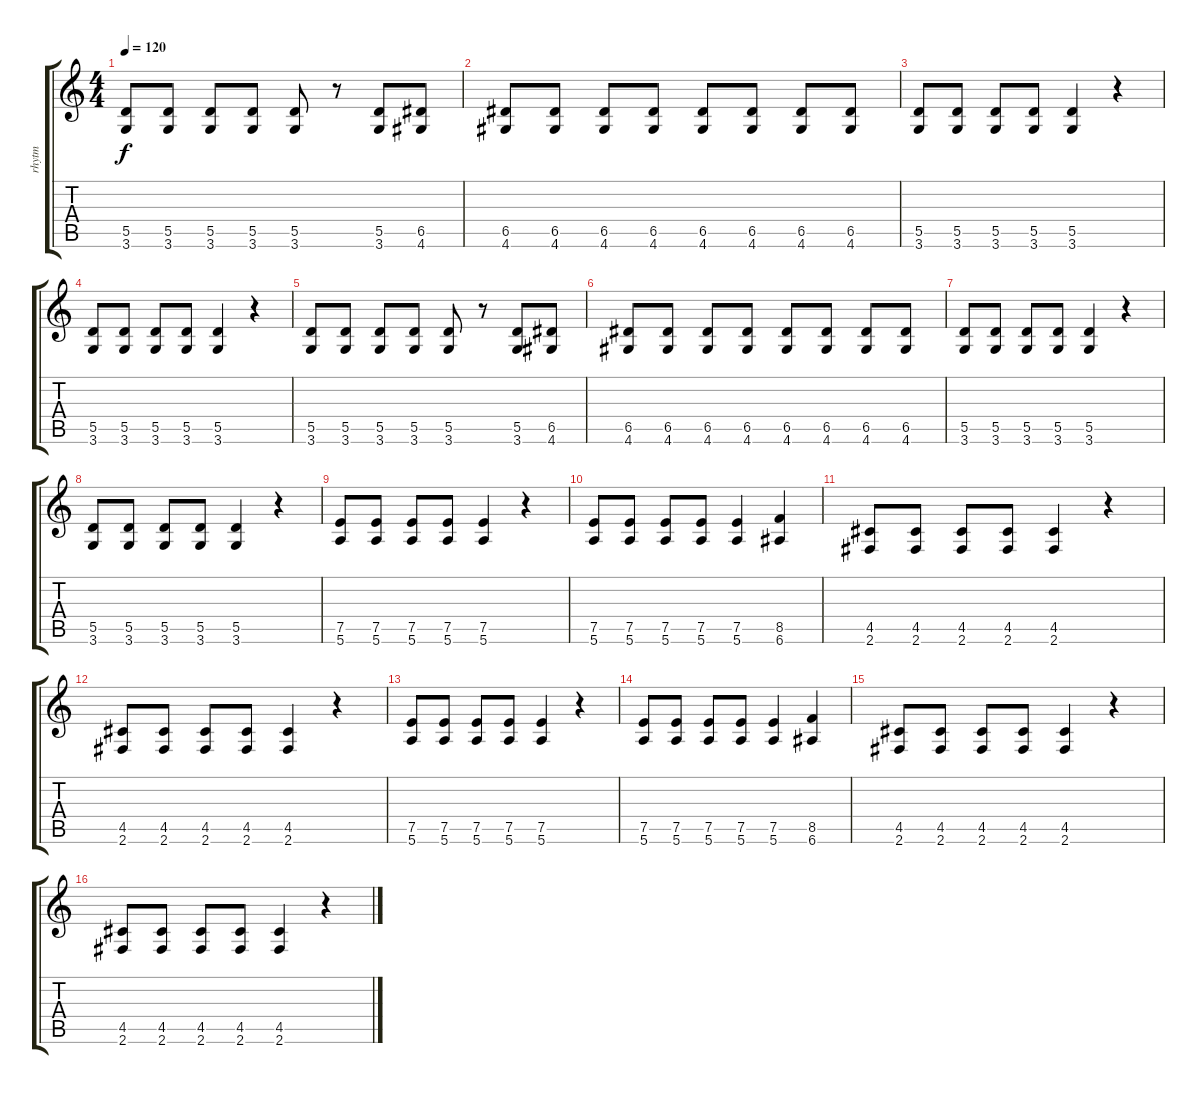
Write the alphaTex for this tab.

\track ("rhytm" "rhytm") {instrument distortionguitar}
\staff {score tabs}
\tuning (E4 B3 G3 D3 A2 E2) {hide}
\ts (4 4)
\tempo 120
\clef g2
\ks c
(5.5 3.6).8{dy f} (5.5 3.6).8 (5.5 3.6).8 (5.5 3.6).8 (5.5 3.6).8 r.8 (5.5 3.6).8 (6.5 4.6).8 |
(6.5 4.6).8 (6.5 4.6).8 (6.5 4.6).8 (6.5 4.6).8 (6.5 4.6).8 (6.5 4.6).8 (6.5 4.6).8 (6.5 4.6).8 |
(5.5 3.6).8 (5.5 3.6).8 (5.5 3.6).8 (5.5 3.6).8 (5.5 3.6).4 r.4 |
(5.5 3.6).8 (5.5 3.6).8 (5.5 3.6).8 (5.5 3.6).8 (5.5 3.6).4 r.4 |
(5.5 3.6).8 (5.5 3.6).8 (5.5 3.6).8 (5.5 3.6).8 (5.5 3.6).8 r.8 (5.5 3.6).8 (6.5 4.6).8 |
(6.5 4.6).8 (6.5 4.6).8 (6.5 4.6).8 (6.5 4.6).8 (6.5 4.6).8 (6.5 4.6).8 (6.5 4.6).8 (6.5 4.6).8 |
(5.5 3.6).8 (5.5 3.6).8 (5.5 3.6).8 (5.5 3.6).8 (5.5 3.6).4 r.4 |
(5.5 3.6).8 (5.5 3.6).8 (5.5 3.6).8 (5.5 3.6).8 (5.5 3.6).4 r.4 |
(7.5 5.6).8 (7.5 5.6).8 (7.5 5.6).8 (7.5 5.6).8 (7.5 5.6).4 r.4 |
(7.5 5.6).8 (7.5 5.6).8 (7.5 5.6).8 (7.5 5.6).8 (7.5 5.6).4 (8.5 6.6).4 |
(4.5 2.6).8 (4.5 2.6).8 (4.5 2.6).8 (4.5 2.6).8 (4.5 2.6).4 r.4 |
(4.5 2.6).8 (4.5 2.6).8 (4.5 2.6).8 (4.5 2.6).8 (4.5 2.6).4 r.4 |
(7.5 5.6).8 (7.5 5.6).8 (7.5 5.6).8 (7.5 5.6).8 (7.5 5.6).4 r.4 |
(7.5 5.6).8 (7.5 5.6).8 (7.5 5.6).8 (7.5 5.6).8 (7.5 5.6).4 (8.5 6.6).4 |
(4.5 2.6).8 (4.5 2.6).8 (4.5 2.6).8 (4.5 2.6).8 (4.5 2.6).4 r.4 |
(4.5 2.6).8 (4.5 2.6).8 (4.5 2.6).8 (4.5 2.6).8 (4.5 2.6).4 r.4
